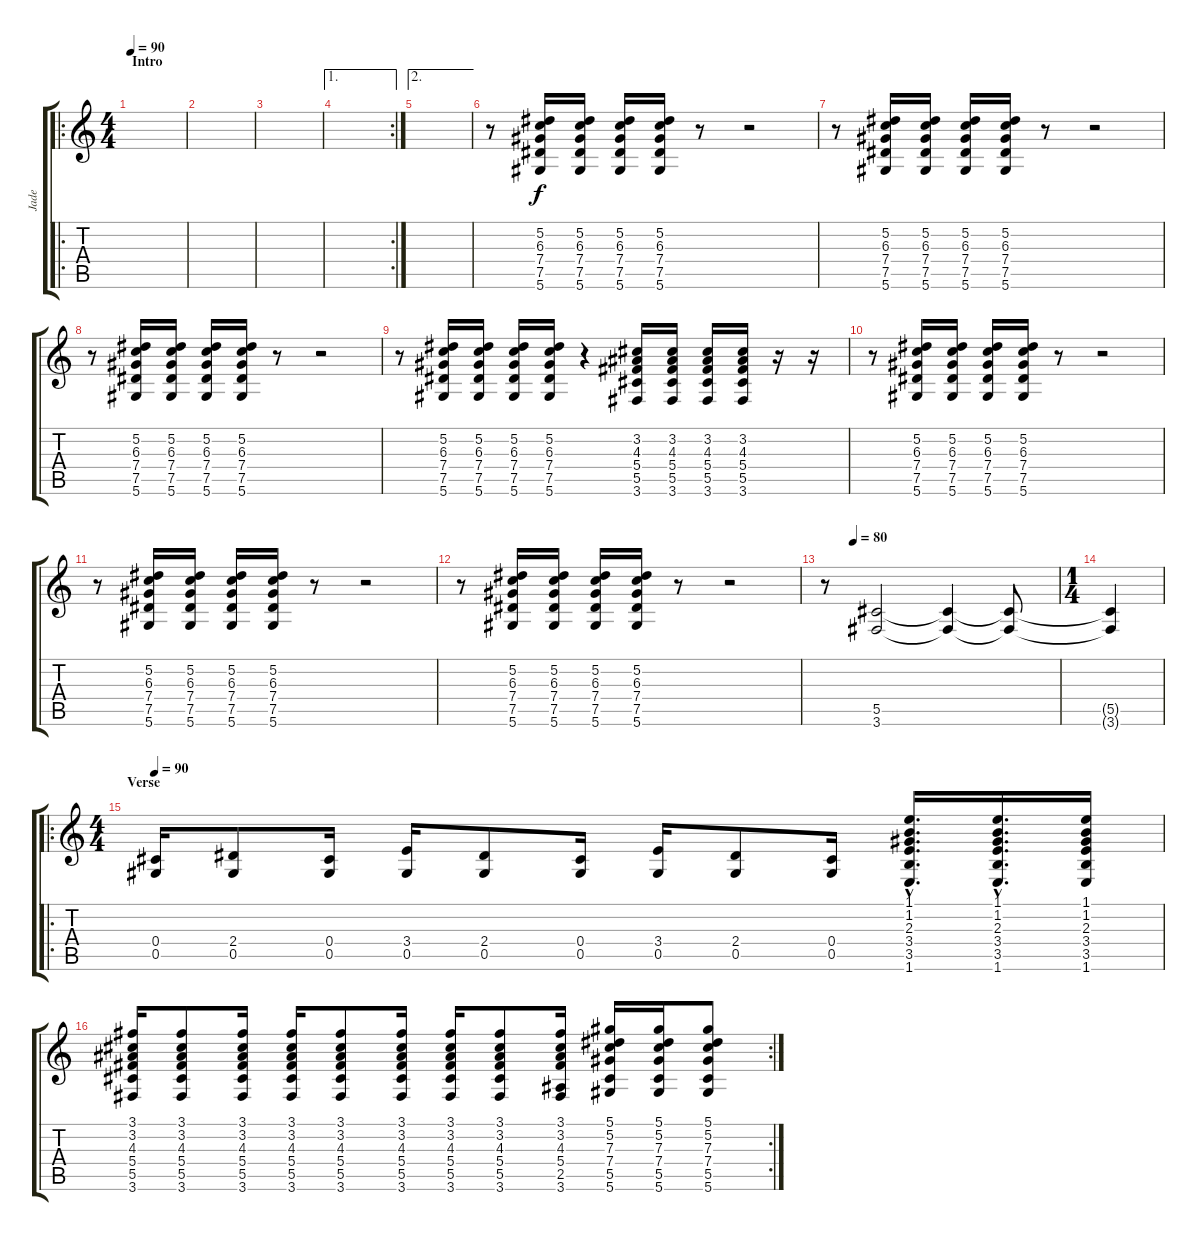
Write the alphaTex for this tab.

\track ("Jade" "Jade") {instrument overdrivenguitar}
\staff {score tabs}
\tuning (Eb4 Bb3 Gb3 Db3 Ab2 Eb2) {hide}
\ro
\ts (4 4)
\section ("" "Intro")
\tempo 90
\tempo 130
\tempo 90
\clef g2
\ks c
|
|
|
\ae 1
\rc 2
|
\ae 2
|
r.8 (5.2 6.3 7.4 7.5 5.6).16 (5.2 6.3 7.4 7.5 5.6).16 (5.2 6.3 7.4 7.5 5.6).16 (5.2 6.3 7.4 7.5 5.6).16 r.8 r.2 |
r.8 (5.2 6.3 7.4 7.5 5.6).16 (5.2 6.3 7.4 7.5 5.6).16 (5.2 6.3 7.4 7.5 5.6).16 (5.2 6.3 7.4 7.5 5.6).16 r.8 r.2 |
r.8 (5.2 6.3 7.4 7.5 5.6).16 (5.2 6.3 7.4 7.5 5.6).16 (5.2 6.3 7.4 7.5 5.6).16 (5.2 6.3 7.4 7.5 5.6).16 r.8 r.2 |
r.8 (5.2 6.3 7.4 7.5 5.6).16 (5.2 6.3 7.4 7.5 5.6).16 (5.2 6.3 7.4 7.5 5.6).16 (5.2 6.3 7.4 7.5 5.6).16 r.4 (3.2 4.3 5.4 5.5 3.6).16 (3.2 4.3 5.4 5.5 3.6).16 (3.2 4.3 5.4 5.5 3.6).16 (3.2 4.3 5.4 5.5 3.6).16 r.16 r.16 |
r.8 (5.2 6.3 7.4 7.5 5.6).16 (5.2 6.3 7.4 7.5 5.6).16 (5.2 6.3 7.4 7.5 5.6).16 (5.2 6.3 7.4 7.5 5.6).16 r.8 r.2 |
r.8 (5.2 6.3 7.4 7.5 5.6).16 (5.2 6.3 7.4 7.5 5.6).16 (5.2 6.3 7.4 7.5 5.6).16 (5.2 6.3 7.4 7.5 5.6).16 r.8 r.2 |
r.8 (5.2 6.3 7.4 7.5 5.6).16 (5.2 6.3 7.4 7.5 5.6).16 (5.2 6.3 7.4 7.5 5.6).16 (5.2 6.3 7.4 7.5 5.6).16 r.8 r.2 |
\tempo (80 0.125)
r.8 (5.5 3.6).2 (5.5{t} 3.6{t}).4 (5.5{t} 3.6{t}).8 |
\ts (1 4)
(5.5{t} 3.6{t}).4 |
\ro
\ts (4 4)
\section ("" "Verse")
\tempo 90
(0.4 0.5).16 (2.4 0.5).8 (0.4 0.5).16 (3.4 0.5).16 (2.4 0.5).8 (0.4 0.5).16 (3.4 0.5).16 (2.4 0.5).8 (0.4 0.5).16 (1.1{hac} 1.2{hac} 2.3{hac} 3.4{hac} 3.5{hac} 1.6{hac}).16{d} (1.1{hac} 1.2{hac} 2.3{hac} 3.4{hac} 3.5{hac} 1.6{hac}).16{d} (1.1 1.2 2.3 3.4 3.5 1.6).16 |
\rc 2
(3.1 3.2 4.3 5.4 5.5 3.6).16 (3.1 3.2 4.3 5.4 5.5 3.6).8 (3.1 3.2 4.3 5.4 5.5 3.6).16 (3.1 3.2 4.3 5.4 5.5 3.6).16 (3.1 3.2 4.3 5.4 5.5 3.6).8 (3.1 3.2 4.3 5.4 5.5 3.6).16 (3.1 3.2 4.3 5.4 5.5 3.6).16 (3.1 3.2 4.3 5.4 5.5 3.6).8 (3.1 3.2 4.3 5.4 2.5 3.6).16 (5.1 5.2 7.3 7.4 5.5 5.6).16 (5.1 5.2 7.3 7.4 5.5 5.6).16 (5.1 5.2 7.3 7.4 5.5 5.6).8
